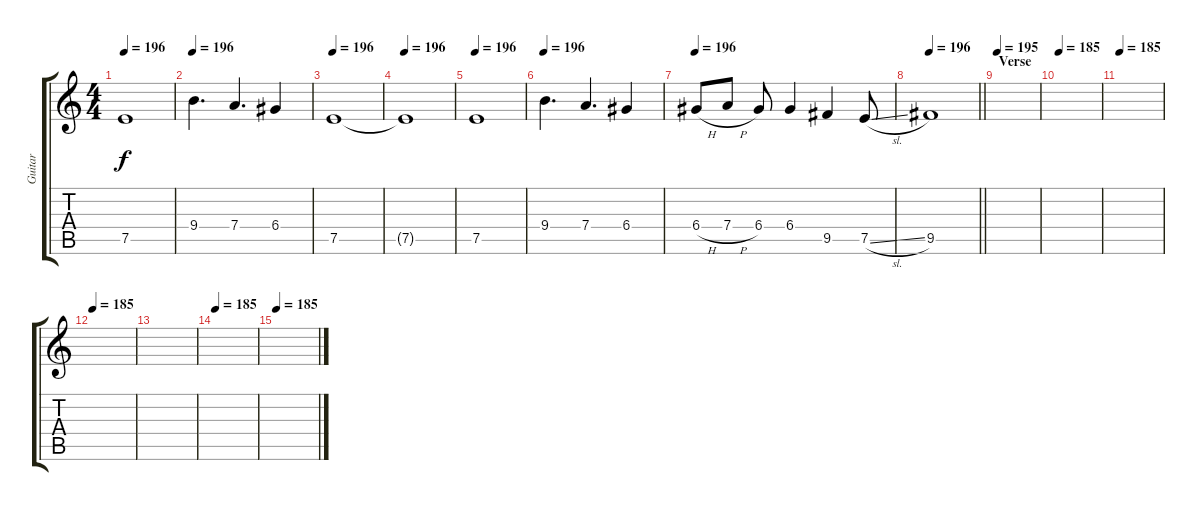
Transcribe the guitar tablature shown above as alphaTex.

\track ("Guitar" "Guitar") {instrument distortionguitar}
\staff {score tabs}
\tuning (E4 B3 G3 D3 A2 E2) {hide}
\ts (4 4)
\tempo 196
\clef g2
\ks c
7.5.1{dy f} |
\tempo 196
9.4.4{d} 7.4.4{d} 6.4.4 |
\tempo 196
7.5.1 |
\tempo 196
7.5{t}.1 |
\tempo 196
7.5.1 |
\tempo 196
9.4.4{d} 7.4.4{d} 6.4.4 |
\tempo 196
6.4{h}.8 7.4{h}.8 6.4.8 6.4.4 9.5.4 7.5{sl}.8 |
\tempo 196
\barLineRight lightlight
9.5.1 |
\section ("" "Verse")
\tempo 195
|
\tempo 185
|
\tempo 185
|
\tempo 185
|
|
\tempo 185
|
\tempo 185
